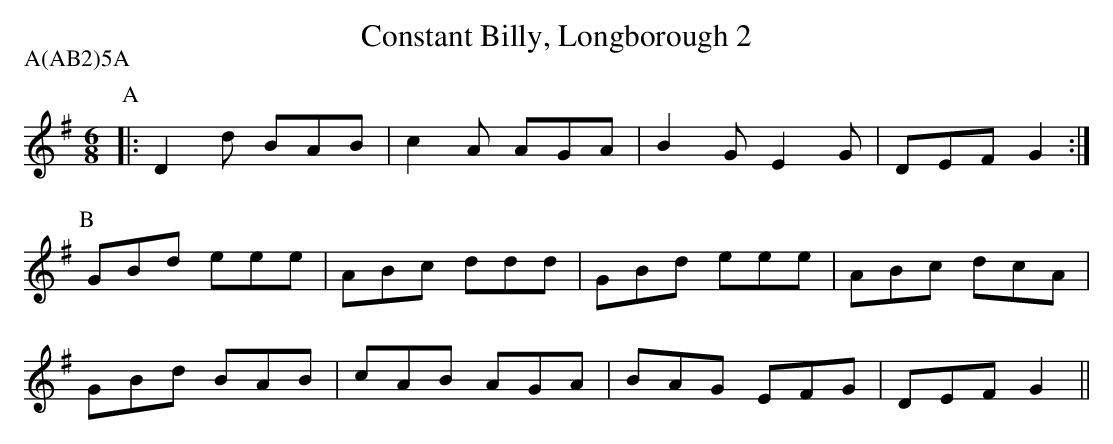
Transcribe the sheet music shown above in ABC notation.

X:1
T:Constant Billy, Longborough 2
M:6/8
L:1/8
P:A(AB2)5A
K:G
P:A
|:D2d BAB|c2A AGA|B2G E2G|DEF G2:|
P:B
  GBd eee|ABc ddd|GBd eee|ABc dcA|
  GBd BAB|cAB AGA|BAG EFG|DEF G2 ||
